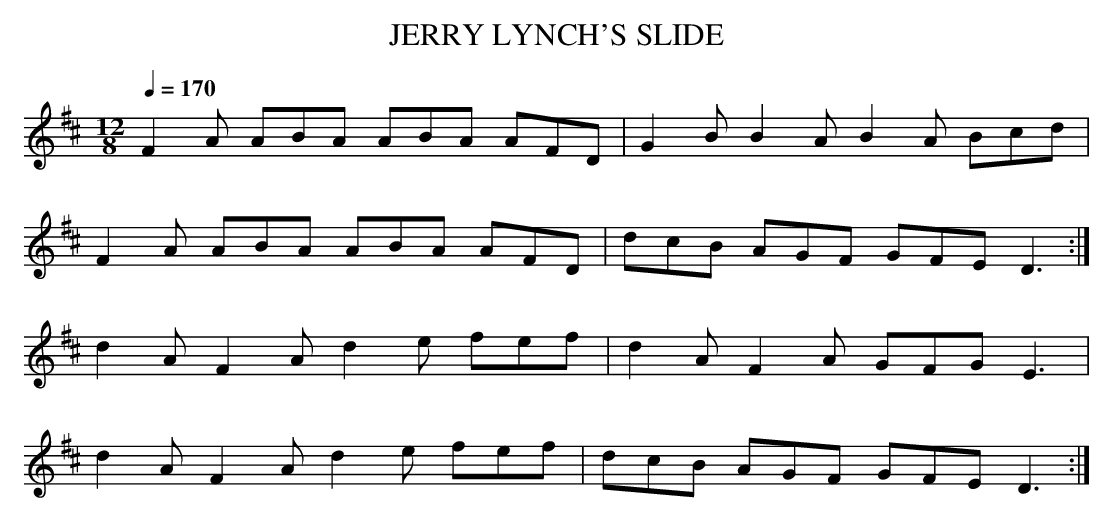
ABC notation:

X:1
T:JERRY LYNCH'S SLIDE
M:12/8
L:1/8
Q:1/4=170
K:D
F2A ABA ABA AFD|G2B B2A B2A Bcd|
F2A ABA ABA AFD|dcB AGF GFE D3:|
d2 A F2 A d2 e fef|d2 A F2 A GFG E3|
d2 A F2 A d2 e fef|dcB AGF GFE D3:|
